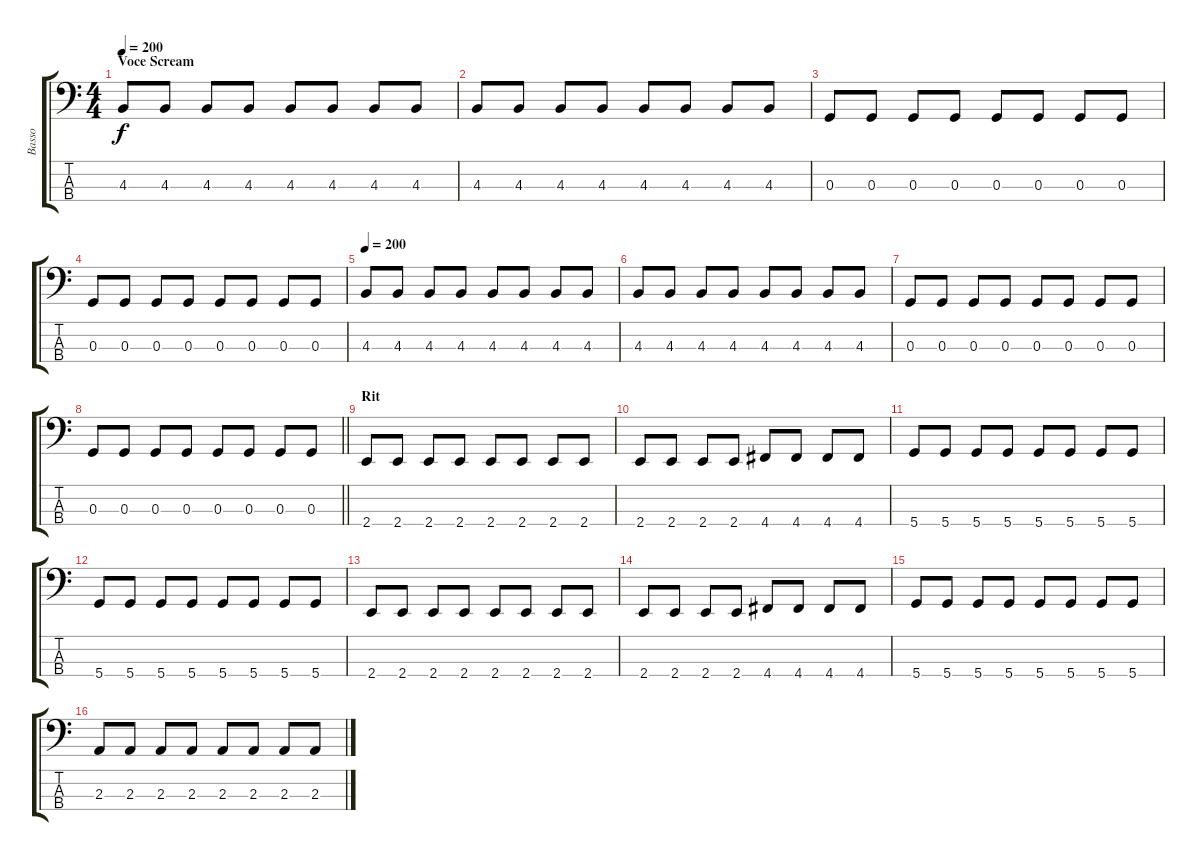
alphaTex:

\track ("Basso" "Basso") {instrument electricbassfinger}
\staff {score tabs}
\tuning (F2 C2 G1 D1) {hide}
\ts (4 4)
\section ("" "Voce Scream")
\tempo 200
\clef f4
\ks c
4.3.8{dy f} 4.3.8 4.3.8 4.3.8 4.3.8 4.3.8 4.3.8 4.3.8 |
4.3.8 4.3.8 4.3.8 4.3.8 4.3.8 4.3.8 4.3.8 4.3.8 |
0.3.8 0.3.8 0.3.8 0.3.8 0.3.8 0.3.8 0.3.8 0.3.8 |
0.3.8 0.3.8 0.3.8 0.3.8 0.3.8 0.3.8 0.3.8 0.3.8 |
\tempo 200
4.3.8 4.3.8 4.3.8 4.3.8 4.3.8 4.3.8 4.3.8 4.3.8 |
4.3.8 4.3.8 4.3.8 4.3.8 4.3.8 4.3.8 4.3.8 4.3.8 |
0.3.8 0.3.8 0.3.8 0.3.8 0.3.8 0.3.8 0.3.8 0.3.8 |
\barLineRight lightlight
0.3.8 0.3.8 0.3.8 0.3.8 0.3.8 0.3.8 0.3.8 0.3.8 |
\section ("" "Rit")
2.4.8 2.4.8 2.4.8 2.4.8 2.4.8 2.4.8 2.4.8 2.4.8 |
2.4.8 2.4.8 2.4.8 2.4.8 4.4.8 4.4.8 4.4.8 4.4.8 |
5.4.8 5.4.8 5.4.8 5.4.8 5.4.8 5.4.8 5.4.8 5.4.8 |
5.4.8 5.4.8 5.4.8 5.4.8 5.4.8 5.4.8 5.4.8 5.4.8 |
2.4.8 2.4.8 2.4.8 2.4.8 2.4.8 2.4.8 2.4.8 2.4.8 |
2.4.8 2.4.8 2.4.8 2.4.8 4.4.8 4.4.8 4.4.8 4.4.8 |
5.4.8 5.4.8 5.4.8 5.4.8 5.4.8 5.4.8 5.4.8 5.4.8 |
2.3.8 2.3.8 2.3.8 2.3.8 2.3.8 2.3.8 2.3.8 2.3.8
